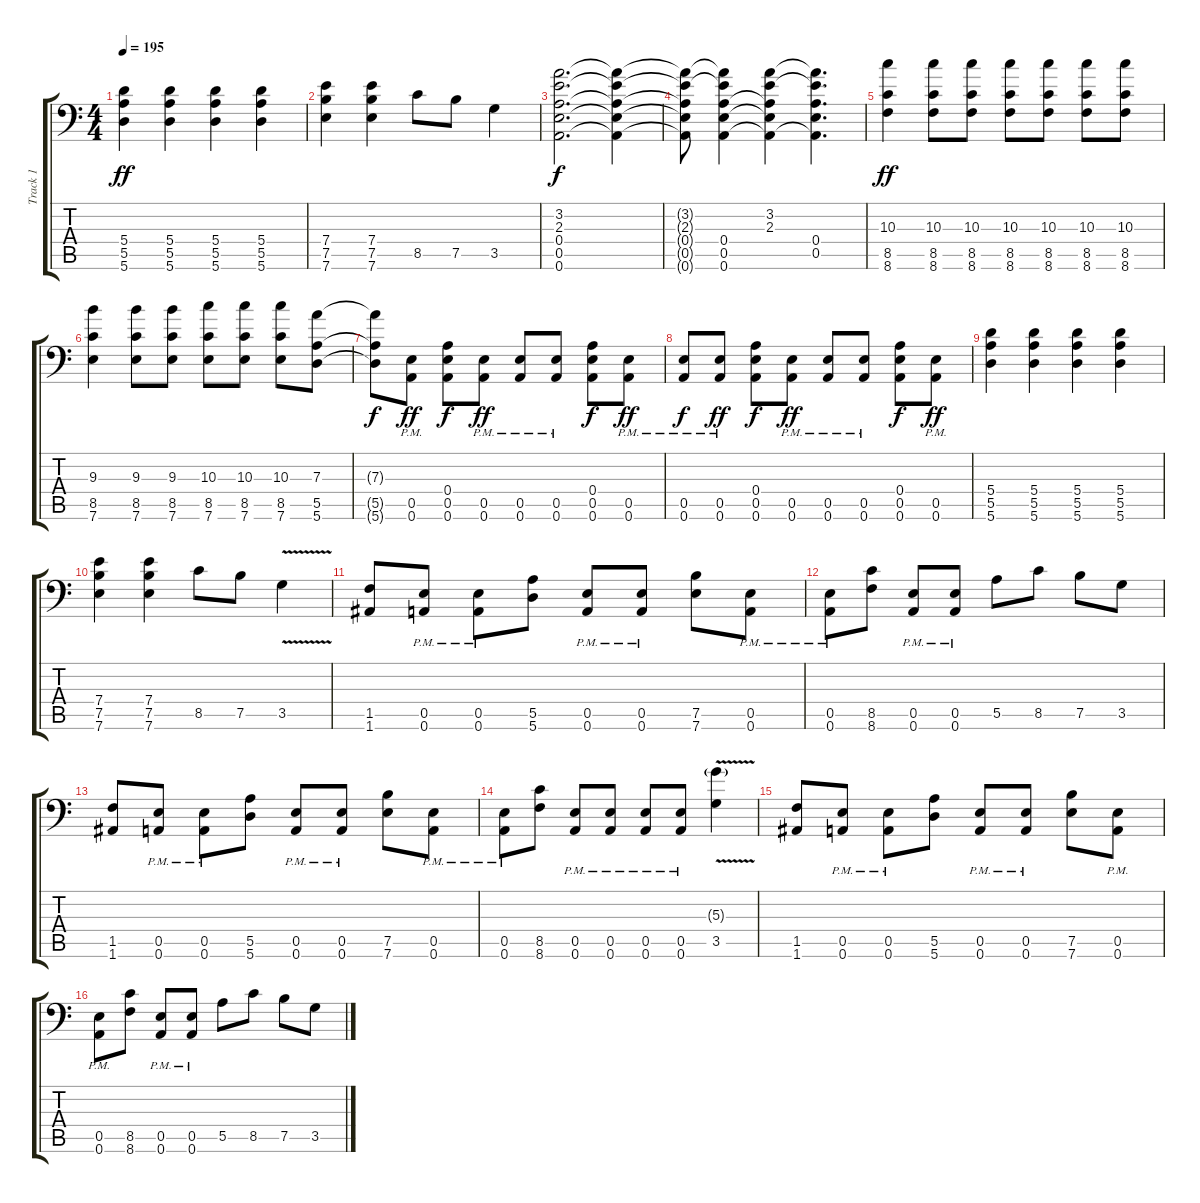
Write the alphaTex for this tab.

\track ("Track 1" "Track 1") {instrument distortionguitar}
\staff {score tabs}
\tuning (B3 Gb3 D3 A2 E2 A1) {hide}
\ts (4 4)
\tempo 195
\clef f4
\ks c
(5.4 5.5 5.6).4{dy ff} (5.4 5.5 5.6).4 (5.4 5.5 5.6).4 (5.4 5.5 5.6).4 |
(7.4 7.5 7.6).4 (7.4 7.5 7.6).4 8.5.8 7.5.8 3.5.4 |
(3.2 2.3 0.4 0.5 0.6).2{d dy f} (3.2{t} 2.3{t} 0.4{t} 0.5{t} 0.6{t}).4 |
(3.2{t} 2.3{t} 0.4{t} 0.5{t} 0.6{t}).8 (3.2{t} 2.3{t} 0.4 0.5 0.6).4 (3.2 2.3 0.4{t} 0.5{t} 0.6{t}).4 (3.2{t} 2.3{t} 0.4 0.5 0.6{t}).4{d} |
(10.3 8.5 8.6).4{dy ff} (10.3 8.5 8.6).8 (10.3 8.5 8.6).8 (10.3 8.5 8.6).8 (10.3 8.5 8.6).8 (10.3 8.5 8.6).8 (10.3 8.5 8.6).8 |
(9.3 8.5 7.6).4 (9.3 8.5 7.6).8 (9.3 8.5 7.6).8 (10.3 8.5 7.6).8 (10.3 8.5 7.6).8 (10.3 8.5 7.6).8 (7.3 5.5 5.6).8 |
(7.3{t} 5.5{t} 5.6{t}).8{dy f} (0.5{pm} 0.6{pm}).8{dy ff} (0.4 0.5 0.6).8{dy f} (0.5{pm} 0.6{pm}).8{dy ff} (0.5{pm} 0.6{pm}).8 (0.5{pm} 0.6{pm}).8 (0.4 0.5 0.6).8{dy f} (0.5{pm} 0.6{pm}).8{dy ff} |
(0.5{pm} 0.6{pm}).8{dy f} (0.5{pm} 0.6{pm}).8{dy ff} (0.4 0.5 0.6).8{dy f} (0.5{pm} 0.6{pm}).8{dy ff} (0.5{pm} 0.6{pm}).8 (0.5{pm} 0.6{pm}).8 (0.4 0.5 0.6).8{dy f} (0.5{pm} 0.6{pm}).8{dy ff} |
(5.4 5.5 5.6).4 (5.4 5.5 5.6).4 (5.4 5.5 5.6).4 (5.4 5.5 5.6).4 |
(7.4 7.5 7.6).4 (7.4 7.5 7.6).4 8.5.8 7.5.8 3.5{v}.4 |
(1.5 1.6).8 (0.5{pm} 0.6{pm}).8 (0.5{pm} 0.6{pm}).8 (5.5 5.6).8 (0.5{pm} 0.6{pm}).8 (0.5{pm} 0.6).8 (7.5 7.6).8 (0.5{pm} 0.6{pm}).8 |
(0.5{pm} 0.6{pm}).8 (8.5 8.6).8 (0.5{pm} 0.6{pm}).8 (0.5{pm} 0.6).8 5.5.8 8.5.8 7.5.8 3.5.8 |
(1.5 1.6).8 (0.5{pm} 0.6{pm}).8 (0.5{pm} 0.6{pm}).8 (5.5 5.6).8 (0.5{pm} 0.6{pm}).8 (0.5{pm} 0.6).8 (7.5 7.6).8 (0.5{pm} 0.6{pm}).8 |
(0.5{pm} 0.6{pm}).8 (8.5 8.6).8 (0.5{pm} 0.6{pm}).8 (0.5{pm} 0.6).8 (0.5{pm} 0.6{pm}).8 (0.5{pm} 0.6{pm}).8 (5.3{g} 3.5{v}).4 |
(1.5 1.6).8 (0.5{pm} 0.6{pm}).8 (0.5{pm} 0.6{pm}).8 (5.5 5.6).8 (0.5{pm} 0.6{pm}).8 (0.5{pm} 0.6).8 (7.5 7.6).8 (0.5{pm} 0.6{pm}).8 |
(0.5{pm} 0.6{pm}).8 (8.5 8.6).8 (0.5{pm} 0.6{pm}).8 (0.5{pm} 0.6).8 5.5.8 8.5.8 7.5.8 3.5.8
